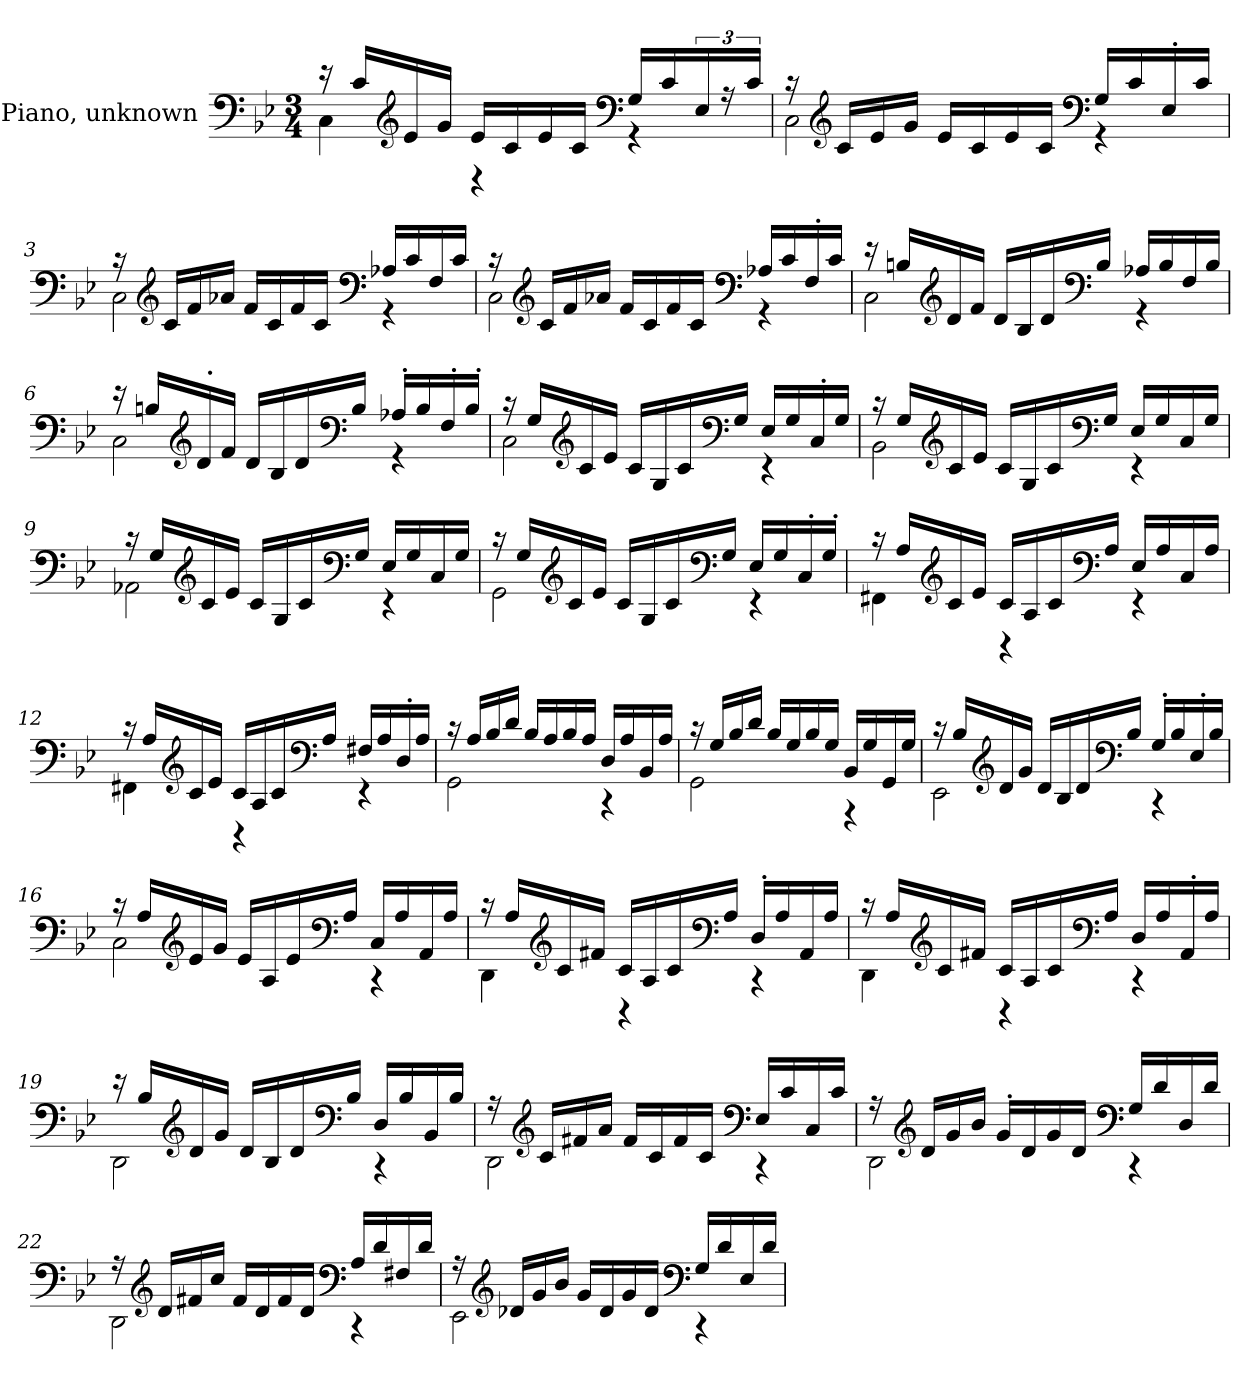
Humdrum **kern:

**kern
*part1
*staff1
*I"Piano, unknown
*I'Pno.
*clefF4
*k[b-e-]
*M3/4
*MM125
=1
*^
16r	4C\
16c/LL	.
*clefG2	*
16e-/	.
16g/JJ	.
16e-/LL	4r
16c/	.
16e-/	.
16c/JJ	.
*clefF4	*
16G/LL	4r
16c/	.
24E-/JJ	.
24r	.
24c/	.
=2	=2
16r	2C\
*clefG2	*
16c/LL	.
16e-/	.
16g/JJ	.
16e-/LL	.
16c/	.
16e-/	.
16c/JJ	.
*clefF4	*
16G/LL	4r
16c/	.
16E-'/	.
16c/JJ	.
!!LO:LB:g=z	!!
=3	=3
16r	2C\
*clefG2	*
16c/LL	.
16f/	.
16a-X/JJ	.
16f/LL	.
16c/	.
16f/	.
16c/JJ	.
*clefF4	*
16A-X/LL	4r
16c/	.
16F/	.
16c/JJ	.
=4	=4
16r	2C\
*clefG2	*
16c/LL	.
16f/	.
16a-X/JJ	.
16f/LL	.
16c/	.
16f/	.
16c/JJ	.
*clefF4	*
16A-X/LL	4r
16c/	.
16F'/	.
16c/JJ	.
!!LO:LB:g=z	!!
=5	=5
16r	2C\
16Bn/LL	.
*clefG2	*
16d/	.
16f/JJ	.
16d/LL	.
16B/	.
16d/	.
*clefF4	*
16B/JJ	.
16A-X/LL	4r
16B/	.
16F/	.
16B/JJ	.
=6	=6
16r	2C\
16Bn/LL	.
*clefG2	*
16d'/	.
16f/JJ	.
16d/LL	.
16B/	.
16d/	.
*clefF4	*
16B/JJ	.
16A-X'/LL	4r
16B/	.
16F'/	.
16B'/JJ	.
!!LO:LB:g=z	!!
=7	=7
16r	2C\
16G/LL	.
*clefG2	*
16c/	.
16e-/JJ	.
16c/LL	.
16G/	.
16c/	.
*clefF4	*
16G/JJ	.
16E-/LL	4r
16G/	.
16C'/	.
16G/JJ	.
=8	=8
16r	2BB-\
16G/LL	.
*clefG2	*
16c/	.
16e-/JJ	.
16c/LL	.
16G/	.
16c/	.
*clefF4	*
16G/JJ	.
16E-/LL	4r
16G/	.
16C/	.
16G/JJ	.
!!LO:LB:g=z	!!
=9	=9
16r	2AA-X\
16G/LL	.
*clefG2	*
16c/	.
16e-/JJ	.
16c/LL	.
16G/	.
16c/	.
*clefF4	*
16G/JJ	.
16E-/LL	4r
16G/	.
16C/	.
16G/JJ	.
=10	=10
16r	2GG\
16G/LL	.
*clefG2	*
16c/	.
16e-/JJ	.
16c/LL	.
16G/	.
16c/	.
*clefF4	*
16G/JJ	.
16E-/LL	4r
16G/	.
16C'/	.
16G'/JJ	.
!!LO:LB:g=z	!!
=11	=11
16r	4FF#X\
16A/LL	.
*clefG2	*
16c/	.
16e-/JJ	.
16c/LL	4r
16A/	.
16c/	.
*clefF4	*
16A/JJ	.
16E-/LL	4r
16A/	.
16C/	.
16A/JJ	.
=12	=12
16r	4FF#X\
16A/LL	.
*clefG2	*
16c/	.
16e-/JJ	.
16c/LL	4r
16A/	.
16c/	.
*clefF4	*
16A/JJ	.
16F#X/LL	4r
16A/	.
16D'/	.
16A/JJ	.
!!LO:LB:g=z	!!
=13	=13
16r	2GG\
16A/LL	.
16B-/	.
16d/JJ	.
16B-/LL	.
16A/	.
16B-/	.
16A/JJ	.
16D/LL	4r
16A/	.
16BB-/	.
16A/JJ	.
=14	=14
16r	2GG\
16G/LL	.
16B-/	.
16d/JJ	.
16B-/LL	.
16G/	.
16B-/	.
16G/JJ	.
16BB-/LL	4r
16G/	.
16GG/	.
16G/JJ	.
=15	=15
16r	2EE-\
16B-/LL	.
*clefG2	*
16d/	.
16g/JJ	.
16d/LL	.
16B-/	.
16d/	.
*clefF4	*
16B-/JJ	.
16G'/LL	4r
16B-/	.
16E-'/	.
16B-/JJ	.
!!LO:LB:g=z	!!
=16	=16
16r	2C\
16A/LL	.
*clefG2	*
16e-/	.
16g/JJ	.
16e-/LL	.
16A/	.
16e-/	.
*clefF4	*
16A/JJ	.
16C/LL	4r
16A/	.
16AA/	.
16A/JJ	.
=17	=17
16r	4DD\
16A/LL	.
*clefG2	*
16c/	.
16f#X/JJ	.
16c/LL	4r
16A/	.
16c/	.
*clefF4	*
16A/JJ	.
16D'/LL	4r
16A/	.
16AA/	.
16A/JJ	.
!!LO:LB:g=z	!!
=18	=18
16r	4DD\
16A/LL	.
*clefG2	*
16c/	.
16f#X/JJ	.
16c/LL	4r
16A/	.
16c/	.
*clefF4	*
16A/JJ	.
16D/LL	4r
16A/	.
16AA'/	.
16A/JJ	.
=19	=19
16r	2DD\
16B-/LL	.
*clefG2	*
16d/	.
16g/JJ	.
16d/LL	.
16B-/	.
16d/	.
*clefF4	*
16B-/JJ	.
16D/LL	4r
16B-/	.
16BB-/	.
16B-/JJ	.
!!LO:LB:g=z	!!
=20	=20
16r	2DD\
*clefG2	*
16c/LL	.
16f#X/	.
16a/JJ	.
16f#/LL	.
16c/	.
16f#/	.
16c/JJ	.
*clefF4	*
16E-/LL	4r
16c/	.
16C/	.
16c/JJ	.
=21	=21
16r	2DD\
*clefG2	*
16d/LL	.
16g/	.
16b-/JJ	.
16g'/LL	.
16d/	.
16g/	.
16d/JJ	.
*clefF4	*
16G/LL	4r
16d/	.
16D/	.
16d/JJ	.
!!LO:LB:g=z	!!
=22	=22
16r	2DD\
*clefG2	*
16d/LL	.
16f#X/	.
16cc/JJ	.
16f#/LL	.
16d/	.
16f#/	.
16d/JJ	.
*clefF4	*
16A/LL	4r
16d/	.
16F#X/	.
16d/JJ	.
=23	=23
16r	2EE-\
*clefG2	*
16d-X/LL	.
16g/	.
16b-/JJ	.
16g/LL	.
16d-/	.
16g/	.
16d-/JJ	.
*clefF4	*
16G/LL	4r
16d-/	.
16E-/	.
16d-/JJ	.
*v	*v
=
*-
